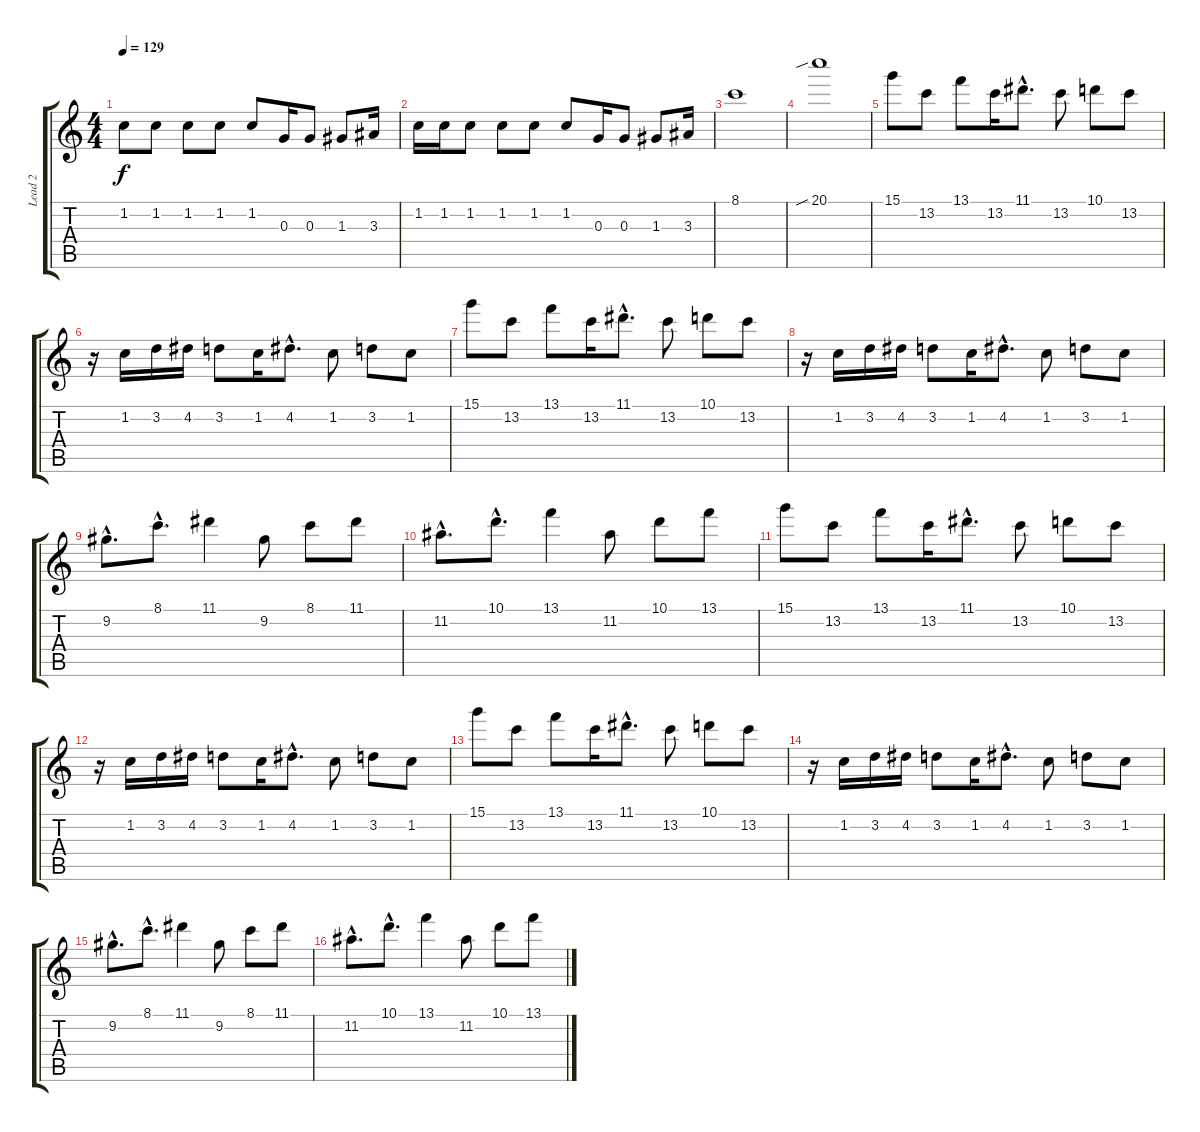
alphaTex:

\track ("Lead 2" "Lead 2") {instrument distortionguitar}
\staff {score tabs}
\tuning (E4 B3 G3 D3 A2 E2) {hide}
\ts (4 4)
\tempo 129
\clef g2
\ks c
1.2.8{dy f instrument distortionguitar} 1.2.8 1.2.8 1.2.8 1.2.8 0.3.16 0.3.8 1.3.8 3.3.16 |
1.2.16 1.2.16 1.2.8 1.2.8 1.2.8 1.2.8 0.3.16 0.3.8 1.3.8 3.3.16 |
8.1.1 |
20.1{sib}.1 |
15.1.8 13.2.8 13.1.8 13.2.16 11.1{hac}.8{d} 13.2.8 10.1.8 13.2.8 |
r.16 1.2.16 3.2.16 4.2.16 3.2.8 1.2.16 4.2{hac}.8{d} 1.2.8 3.2.8 1.2.8 |
15.1.8 13.2.8 13.1.8 13.2.16 11.1{hac}.8{d} 13.2.8 10.1.8 13.2.8 |
r.16 1.2.16 3.2.16 4.2.16 3.2.8 1.2.16 4.2{hac}.8{d} 1.2.8 3.2.8 1.2.8 |
9.2{hac}.8{d} 8.1{hac}.8{d} 11.1.4 9.2.8 8.1.8 11.1.8 |
11.2{hac}.8{d} 10.1{hac}.8{d} 13.1.4 11.2.8 10.1.8 13.1.8 |
15.1.8 13.2.8 13.1.8 13.2.16 11.1{hac}.8{d} 13.2.8 10.1.8 13.2.8 |
r.16 1.2.16 3.2.16 4.2.16 3.2.8 1.2.16 4.2{hac}.8{d} 1.2.8 3.2.8 1.2.8 |
15.1.8 13.2.8 13.1.8 13.2.16 11.1{hac}.8{d} 13.2.8 10.1.8 13.2.8 |
r.16 1.2.16 3.2.16 4.2.16 3.2.8 1.2.16 4.2{hac}.8{d} 1.2.8 3.2.8 1.2.8 |
9.2{hac}.8{d} 8.1{hac}.8{d} 11.1.4 9.2.8 8.1.8 11.1.8 |
11.2{hac}.8{d} 10.1{hac}.8{d} 13.1.4 11.2.8 10.1.8 13.1.8
